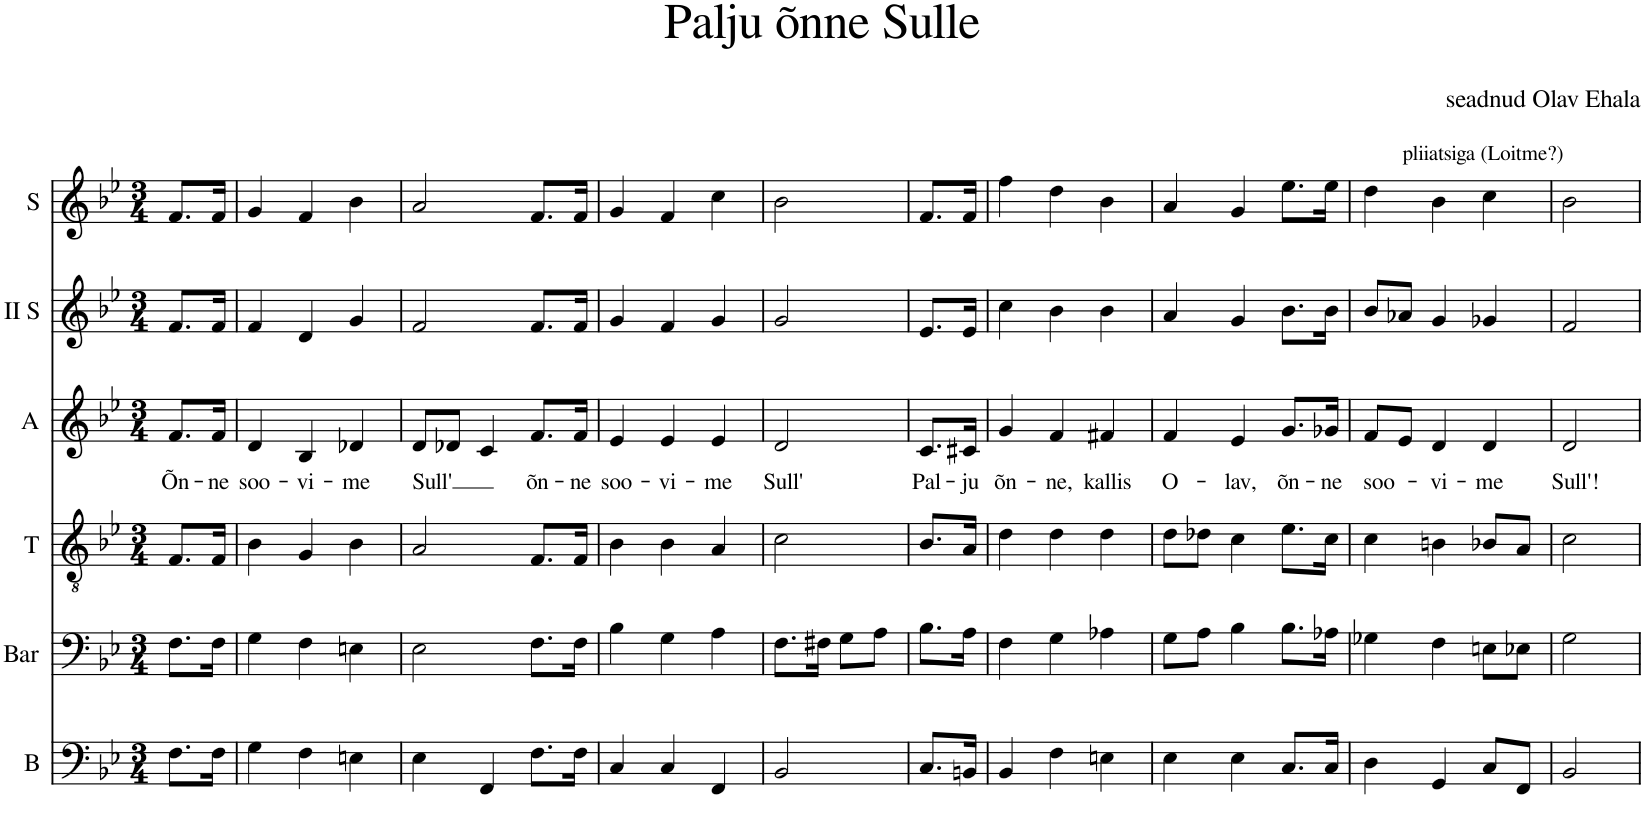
**kern	**kern	**kern	**kern	**text	**kern	**kern
*part6	*part5	*part4	*part3	*part3	*part2	*part1
*staff6	*staff5	*staff4	*staff3	*staff3	*staff2	*staff1
*I"B	*I"Bar	*I"T	*I"A	*	*I"II S	*I"S
*I'B	*I'Bar	*I'T	*I'A	*	*I'II S	*I'S
*clefF4	*clefF4	*clefGv2	*clefG2	*	*clefG2	*clefG2
*	*	*	*Trd1c2	*	*	*Trd-7c-12
*k[b-e-]	*k[b-e-]	*k[b-e-]	*k[b-e-]	*	*k[b-e-]	*k[b-e-]
*M3/4	*M3/4	*M3/4	*M3/4	*	*M3/4	*M3/4
=1	=1	=1	=1	=1	=1	=1
!	!	!	!	!LO:LY:b	!	!
8.F\L	8.F\L	8.F/L	8.f/L	Õn-	8.f/L	8.f/L
!	!	!	!	!LO:LY:b	!	!
16F\Jk	16F\Jk	16F/Jk	16f/Jk	-ne	16f/Jk	16f/Jk
=2	=2	=2	=2	=2	=2	=2
!	!	!	!	!LO:LY:b	!	!
4G\	4G\	4B-\	4d/	soo-	4f/	4g/
!	!	!	!	!LO:LY:b	!	!
4F\	4F\	4G/	4B-/	-vi-	4d/	4f/
!	!	!	!	!LO:LY:b	!	!
4En\	4En\	4B-\	4d-X/	-me	4g/	4b-\
=3	=3	=3	=3	=3	=3	=3
!	!	!	!	!LO:LY:b	!	!
4E-\	2E-\	2A/	8d/L	Sull'	2f/	2a/
.	.	.	8d-X/J	.	.	.
4FF/	.	.	4c/	.	.	.
!	!	!	!	!LO:LY:b	!	!
8.F\L	8.F\L	8.F/L	8.f/L	õn-	8.f/L	8.f/L
!	!	!	!	!LO:LY:b	!	!
16F\Jk	16F\Jk	16F/Jk	16f/Jk	-ne	16f/Jk	16f/Jk
=4	=4	=4	=4	=4	=4	=4
!	!	!	!	!LO:LY:b	!	!
4C/	4B-\	4B-\	4e-/	soo-	4g/	4g/
!	!	!	!	!LO:LY:b	!	!
4C/	4G\	4B-\	4e-/	-vi-	4f/	4f/
!	!	!	!	!LO:LY:b	!	!
4FF/	4A\	4A/	4e-/	-me	4g/	4cc\
=5	=5	=5	=5	=5	=5	=5
!	!	!	!	!LO:LY:b	!	!
2BB-/	8.F\L	2c\	2d/	Sull'	2g/	2b-\
.	16F#X\Jk	.	.	.	.	.
.	8G\L	.	.	.	.	.
.	8A\J	.	.	.	.	.
=6	=6	=6	=6	=6	=6	=6
!	!	!	!	!LO:LY:b	!	!
8.C/L	8.B-\L	8.B-/L	8.c/L	Pal-	8.e-/L	8.f/L
!	!	!	!	!LO:LY:b	!	!
16BBn/Jk	16A\Jk	16A/Jk	16c#X/Jk	-ju	16e-/Jk	16f/Jk
=7	=7	=7	=7	=7	=7	=7
!	!	!	!	!LO:LY:b	!	!
4BB-/	4F\	4d\	4g/	õn-	4cc\	4ff\
!	!	!	!	!LO:LY:b	!	!
4F\	4G\	4d\	4f/	-ne,	4b-\	4dd\
!	!	!	!	!LO:LY:b	!	!
4En\	4A-X\	4d\	4f#X/	kallis	4b-\	4b-\
=8	=8	=8	=8	=8	=8	=8
!	!	!	!	!LO:LY:b	!	!
4E-\	8G\L	8d\L	4f/	O-	4a/	4a/
.	8A\J	8d-X\J	.	.	.	.
!	!	!	!	!LO:LY:b	!	!
4E-\	4B-\	4c\	4e-/	-lav,	4g/	4g/
!	!	!	!	!LO:LY:b	!	!
8.C/L	8.B-\L	8.e-\L	8.g/L	õn-	8.b-\L	8.ee-\L
!	!	!	!	!LO:LY:b	!	!
16C/Jk	16A-X\Jk	16c\Jk	16g-X/Jk	-ne	16b-\Jk	16ee-\Jk
=9	=9	=9	=9	=9	=9	=9
!	!	!	!	!LO:LY:b	!	!
4D\	4G-X\	4c\	8f/L	soo-	8b-/L	4dd\
.	.	.	8e-/J	.	8a-X/J	.
!	!	!	!	!LO:LY:b	!	!
4GG/	4F\	4Bn\	4d/	-vi-	4g/	4b-\
!	!	!	!	!LO:LY:b	!	!
8C/L	8En\L	8B-X/L	4d/	-me	4g-X/	4cc\
8FF/J	8E-X\J	8A/J	.	.	.	.
=10	=10	=10	=10	=10	=10	=10
!	!	!	!	!	!	!LO:TX:a:t=pliiatsiga (Loitme?)
!	!	!	!	!LO:LY:b	!	!
2BB-/	2G\	2c\	2d/	Sull'!	2f/	2b-\
=	=	=	=	=	=	=
*-	*-	*-	*-	*-	*-	*-
